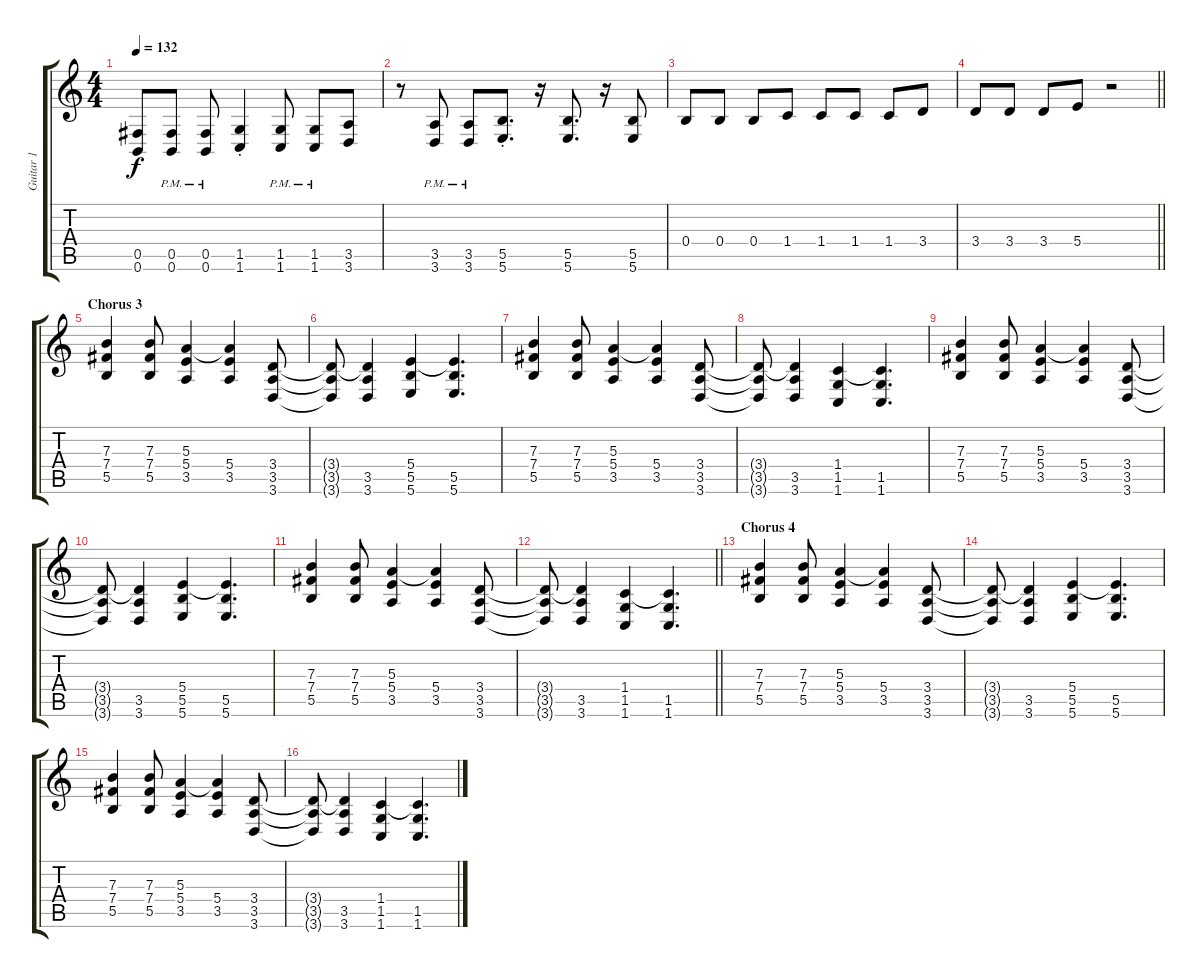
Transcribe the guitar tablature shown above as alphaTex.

\track ("Guitar 1" "Guitar 1") {instrument distortionguitar}
\staff {score tabs}
\tuning (Db4 Ab3 E3 B2 Gb2 B1) {hide}
\ts (4 4)
\tempo 132
\clef g2
\ks c
(0.5 0.6).8{dy f} (0.5{pm} 0.6{pm}).8 (0.5{pm} 0.6{pm}).8 (1.5{st} 1.6{st}).4 (1.5{pm} 1.6{pm}).8 (1.5{pm} 1.6{pm}).8 (3.5 3.6).8 |
r.8 (3.5{pm} 3.6{pm}).8 (3.5{pm} 3.6{pm}).8 (5.5{st} 5.6{st}).8{d} r.16 (5.5 5.6).8{d} r.16 (5.5 5.6).8 |
0.4.8 0.4.8 0.4.8 1.4.8 1.4.8 1.4.8 1.4.8 3.4.8 |
\barLineRight lightlight
3.4.8 3.4.8 3.4.8 5.4.8 r.2 |
\section ("" "Chorus 3")
(7.3 7.4 5.5).4 (7.3 7.4 5.5).8 (5.3 5.4 3.5).4 (5.3{t} 5.4 3.5).4 (3.4 3.5 3.6).8 |
(3.4{t} 3.5{t} 3.6{t}).8 (3.4{t} 3.5 3.6).4 (5.4 5.5 5.6).4 (5.4{t} 5.5 5.6).4{d} |
(7.3 7.4 5.5).4 (7.3 7.4 5.5).8 (5.3 5.4 3.5).4 (5.3{t} 5.4 3.5).4 (3.4 3.5 3.6).8 |
(3.4{t} 3.5{t} 3.6{t}).8 (3.4{t} 3.5 3.6).4 (1.4 1.5 1.6).4 (1.4{t} 1.5 1.6).4{d} |
(7.3 7.4 5.5).4 (7.3 7.4 5.5).8 (5.3 5.4 3.5).4 (5.3{t} 5.4 3.5).4 (3.4 3.5 3.6).8 |
(3.4{t} 3.5{t} 3.6{t}).8 (3.4{t} 3.5 3.6).4 (5.4 5.5 5.6).4 (5.4{t} 5.5 5.6).4{d} |
(7.3 7.4 5.5).4 (7.3 7.4 5.5).8 (5.3 5.4 3.5).4 (5.3{t} 5.4 3.5).4 (3.4 3.5 3.6).8 |
\barLineRight lightlight
(3.4{t} 3.5{t} 3.6{t}).8 (3.4{t} 3.5 3.6).4 (1.4 1.5 1.6).4 (1.4{t} 1.5 1.6).4{d} |
\section ("" "Chorus 4")
(7.3 7.4 5.5).4 (7.3 7.4 5.5).8 (5.3 5.4 3.5).4 (5.3{t} 5.4 3.5).4 (3.4 3.5 3.6).8 |
(3.4{t} 3.5{t} 3.6{t}).8 (3.4{t} 3.5 3.6).4 (5.4 5.5 5.6).4 (5.4{t} 5.5 5.6).4{d} |
(7.3 7.4 5.5).4 (7.3 7.4 5.5).8 (5.3 5.4 3.5).4 (5.3{t} 5.4 3.5).4 (3.4 3.5 3.6).8 |
(3.4{t} 3.5{t} 3.6{t}).8 (3.4{t} 3.5 3.6).4 (1.4 1.5 1.6).4 (1.4{t} 1.5 1.6).4{d}
